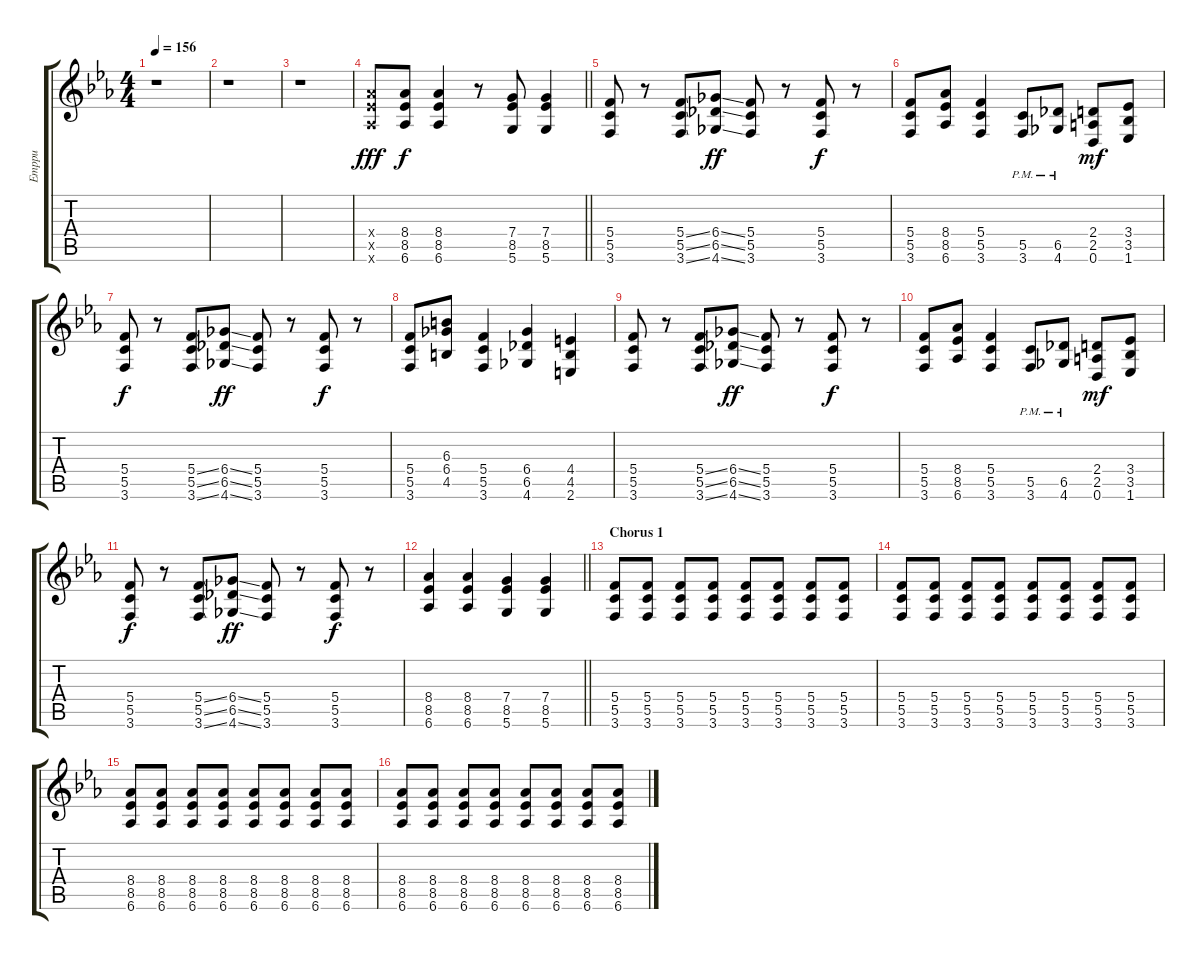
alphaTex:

\track ("Emppu" "Emppu") {instrument distortionguitar}
\staff {score tabs}
\tuning (D4 A3 F3 C3 G2 D2) {hide}
\ts (4 4)
\tempo 156
\clef g2
\ks cminor
r.1{dy f} |
r.1 |
r.1 |
\barLineRight lightlight
(8.4{x} 8.5{x} 6.6{x}).8{dy fff} (8.4 8.5 6.6).8{dy f} (8.4 8.5 6.6).4 r.8 (7.4 8.5 5.6).8 (7.4 8.5 5.6).4 |
(5.4 5.5 3.6).8 r.8 (5.4{ss} 5.5{ss} 3.6{ss}).8 (6.4{ss} 6.5{ss} 4.6{ss}).8{dy ff} (5.4 5.5 3.6).8 r.8 (5.4 5.5 3.6).8{dy f} r.8 |
(5.4 5.5 3.6).8 (8.4 8.5 6.6).8 (5.4 5.5 3.6).4 (5.5{pm} 3.6{pm}).8 (6.5{pm} 4.6{pm}).8 (2.4 2.5 0.6).8{dy mf} (3.4 3.5 1.6).8 |
(5.4 5.5 3.6).8{dy f} r.8 (5.4{ss} 5.5{ss} 3.6{ss}).8 (6.4{ss} 6.5{ss} 4.6{ss}).8{dy ff} (5.4 5.5 3.6).8 r.8 (5.4 5.5 3.6).8{dy f} r.8 |
(5.4 5.5 3.6).8 (6.3 6.4 4.5).8 (5.4 5.5 3.6).4 (6.4 6.5 4.6).4 (4.4 4.5 2.6).4 |
(5.4 5.5 3.6).8 r.8 (5.4{ss} 5.5{ss} 3.6{ss}).8 (6.4{ss} 6.5{ss} 4.6{ss}).8{dy ff} (5.4 5.5 3.6).8 r.8 (5.4 5.5 3.6).8{dy f} r.8 |
(5.4 5.5 3.6).8 (8.4 8.5 6.6).8 (5.4 5.5 3.6).4 (5.5{pm} 3.6{pm}).8 (6.5{pm} 4.6{pm}).8 (2.4 2.5 0.6).8{dy mf} (3.4 3.5 1.6).8 |
(5.4 5.5 3.6).8{dy f} r.8 (5.4{ss} 5.5{ss} 3.6{ss}).8 (6.4{ss} 6.5{ss} 4.6{ss}).8{dy ff} (5.4 5.5 3.6).8 r.8 (5.4 5.5 3.6).8{dy f} r.8 |
\barLineRight lightlight
(8.4 8.5 6.6).4 (8.4 8.5 6.6).4 (7.4 8.5 5.6).4 (7.4 8.5 5.6).4 |
\section ("" "Chorus 1")
(5.4 5.5 3.6).8 (5.4 5.5 3.6).8 (5.4 5.5 3.6).8 (5.4 5.5 3.6).8 (5.4 5.5 3.6).8 (5.4 5.5 3.6).8 (5.4 5.5 3.6).8 (5.4 5.5 3.6).8 |
(5.4 5.5 3.6).8 (5.4 5.5 3.6).8 (5.4 5.5 3.6).8 (5.4 5.5 3.6).8 (5.4 5.5 3.6).8 (5.4 5.5 3.6).8 (5.4 5.5 3.6).8 (5.4 5.5 3.6).8 |
(8.4 8.5 6.6).8 (8.4 8.5 6.6).8 (8.4 8.5 6.6).8 (8.4 8.5 6.6).8 (8.4 8.5 6.6).8 (8.4 8.5 6.6).8 (8.4 8.5 6.6).8 (8.4 8.5 6.6).8 |
(8.4 8.5 6.6).8 (8.4 8.5 6.6).8 (8.4 8.5 6.6).8 (8.4 8.5 6.6).8 (8.4 8.5 6.6).8 (8.4 8.5 6.6).8 (8.4 8.5 6.6).8 (8.4 8.5 6.6).8
